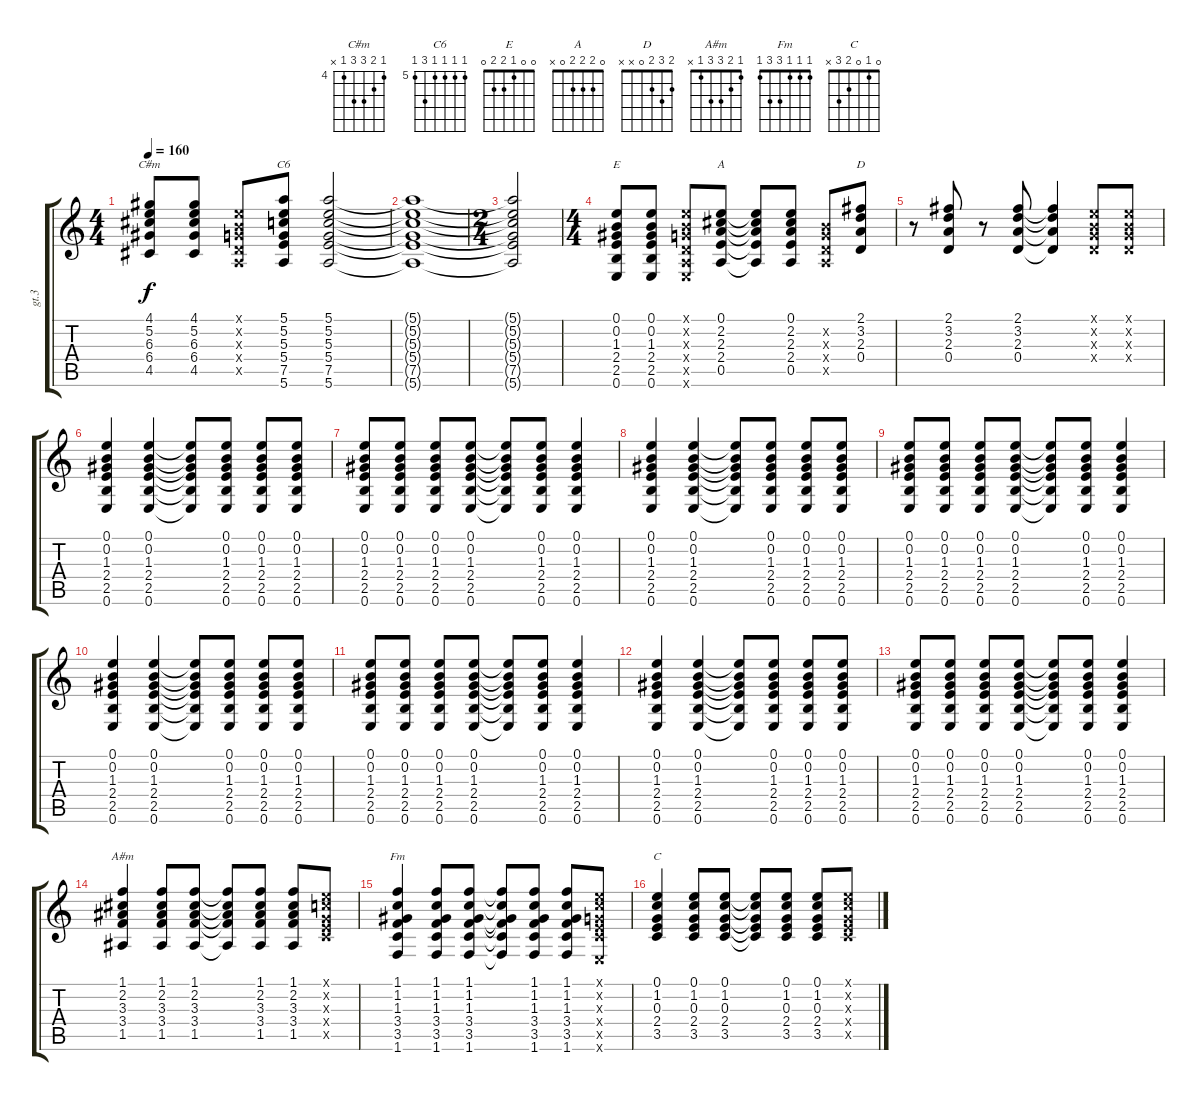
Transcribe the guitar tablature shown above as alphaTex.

\track ("gt.3" "gt.3") {instrument acousticguitarsteel}
\staff {score tabs}
\tuning (E4 B3 G3 D3 A2 E2) {hide}
\chord ("C#m" 4 5 6 6 4 x) {firstfret 4}
\chord ("C6" 5 5 5 5 7 5) {firstfret 5}
\chord ("E" 0 0 1 2 2 0)
\chord ("A" 0 2 2 2 0 x)
\chord ("D" 2 3 2 0 x x)
\chord ("A#m" 1 2 3 3 1 x)
\chord ("Fm" 1 1 1 3 3 1)
\chord ("C" 0 1 0 2 3 x)
\ts (4 4)
\tempo 160
\clef g2
\ks c
(4.1 5.2 6.3 6.4 4.5).8{ch "C#m" dy f} (4.1 5.2 6.3 6.4 4.5).8 (0.1{x} 0.2{x} 0.3{x} 0.4{x} 0.5{x}).8 (5.1 5.2 5.3 5.4 7.5 5.6).8{ch "C6"} (5.1 5.2 5.3 5.4 7.5 5.6).2 |
(5.1{t} 5.2{t} 5.3{t} 5.4{t} 7.5{t} 5.6{t}).1 |
\ts (2 4)
(5.1{t} 5.2{t} 5.3{t} 5.4{t} 7.5{t} 5.6{t}).2 |
\ts (4 4)
(0.1 0.2 1.3 2.4 2.5 0.6).8{ch "E"} (0.1 0.2 1.3 2.4 2.5 0.6).8 (0.1{x} 0.2{x} 0.3{x} 0.4{x} 0.5{x} 0.6{x}).8 (0.1 2.2 2.3 2.4 0.5).8{ch "A"} (0.1{t} 2.2{t} 2.3{t} 2.4{t} 0.5{t}).8 (0.1 2.2 2.3 2.4 0.5).8 (0.2{x} 0.3{x} 0.4{x} 0.5{x}).8 (2.1 3.2 2.3 0.4).8{ch "D"} |
r.8 (2.1 3.2 2.3 0.4).8 r.8 (2.1 3.2 2.3 0.4).8 (2.1{t} 3.2{t} 2.3{t} 0.4{t}).4 (0.1{x} 0.2{x} 0.3{x} 0.4{x}).8 (0.1{x} 0.2{x} 0.3{x} 0.4{x}).8 |
(0.1 0.2 1.3 2.4 2.5 0.6).4 (0.1 0.2 1.3 2.4 2.5 0.6).4 (0.1{t} 0.2{t} 1.3{t} 2.4{t} 2.5{t} 0.6{t}).8 (0.1 0.2 1.3 2.4 2.5 0.6).8 (0.1 0.2 1.3 2.4 2.5 0.6).8 (0.1 0.2 1.3 2.4 2.5 0.6).8 |
(0.1 0.2 1.3 2.4 2.5 0.6).8 (0.1 0.2 1.3 2.4 2.5 0.6).8 (0.1 0.2 1.3 2.4 2.5 0.6).8 (0.1 0.2 1.3 2.4 2.5 0.6).8 (0.1{t} 0.2{t} 1.3{t} 2.4{t} 2.5{t} 0.6{t}).8 (0.1 0.2 1.3 2.4 2.5 0.6).8 (0.1 0.2 1.3 2.4 2.5 0.6).4 |
(0.1 0.2 1.3 2.4 2.5 0.6).4 (0.1 0.2 1.3 2.4 2.5 0.6).4 (0.1{t} 0.2{t} 1.3{t} 2.4{t} 2.5{t} 0.6{t}).8 (0.1 0.2 1.3 2.4 2.5 0.6).8 (0.1 0.2 1.3 2.4 2.5 0.6).8 (0.1 0.2 1.3 2.4 2.5 0.6).8 |
(0.1 0.2 1.3 2.4 2.5 0.6).8 (0.1 0.2 1.3 2.4 2.5 0.6).8 (0.1 0.2 1.3 2.4 2.5 0.6).8 (0.1 0.2 1.3 2.4 2.5 0.6).8 (0.1{t} 0.2{t} 1.3{t} 2.4{t} 2.5{t} 0.6{t}).8 (0.1 0.2 1.3 2.4 2.5 0.6).8 (0.1 0.2 1.3 2.4 2.5 0.6).4 |
(0.1 0.2 1.3 2.4 2.5 0.6).4 (0.1 0.2 1.3 2.4 2.5 0.6).4 (0.1{t} 0.2{t} 1.3{t} 2.4{t} 2.5{t} 0.6{t}).8 (0.1 0.2 1.3 2.4 2.5 0.6).8 (0.1 0.2 1.3 2.4 2.5 0.6).8 (0.1 0.2 1.3 2.4 2.5 0.6).8 |
(0.1 0.2 1.3 2.4 2.5 0.6).8 (0.1 0.2 1.3 2.4 2.5 0.6).8 (0.1 0.2 1.3 2.4 2.5 0.6).8 (0.1 0.2 1.3 2.4 2.5 0.6).8 (0.1{t} 0.2{t} 1.3{t} 2.4{t} 2.5{t} 0.6{t}).8 (0.1 0.2 1.3 2.4 2.5 0.6).8 (0.1 0.2 1.3 2.4 2.5 0.6).4 |
(0.1 0.2 1.3 2.4 2.5 0.6).4 (0.1 0.2 1.3 2.4 2.5 0.6).4 (0.1{t} 0.2{t} 1.3{t} 2.4{t} 2.5{t} 0.6{t}).8 (0.1 0.2 1.3 2.4 2.5 0.6).8 (0.1 0.2 1.3 2.4 2.5 0.6).8 (0.1 0.2 1.3 2.4 2.5 0.6).8 |
(0.1 0.2 1.3 2.4 2.5 0.6).8 (0.1 0.2 1.3 2.4 2.5 0.6).8 (0.1 0.2 1.3 2.4 2.5 0.6).8 (0.1 0.2 1.3 2.4 2.5 0.6).8 (0.1{t} 0.2{t} 1.3{t} 2.4{t} 2.5{t} 0.6{t}).8 (0.1 0.2 1.3 2.4 2.5 0.6).8 (0.1 0.2 1.3 2.4 2.5 0.6).4 |
(1.1 2.2 3.3 3.4 1.5).4{ch "A#m"} (1.1 2.2 3.3 3.4 1.5).8 (1.1 2.2 3.3 3.4 1.5).8 (1.1{t} 2.2{t} 3.3{t} 3.4{t} 1.5{t}).8 (1.1 2.2 3.3 3.4 1.5).8 (1.1 2.2 3.3 3.4 1.5).8 (0.1{x} 1.2{x} 0.3{x} 2.4{x} 3.5{x}).8 |
(1.1 1.2 1.3 3.4 3.5 1.6).4{ch "Fm"} (1.1 1.2 1.3 3.4 3.5 1.6).8 (1.1 1.2 1.3 3.4 3.5 1.6).8 (1.1{t} 1.2{t} 1.3{t} 3.4{t} 3.5{t} 1.6{t}).8 (1.1 1.2 1.3 3.4 3.5 1.6).8 (1.1 1.2 1.3 3.4 3.5 1.6).8 (0.1{x} 1.2{x} 0.3{x} 2.4{x} 3.5{x} 0.6{x}).8 |
(0.1 1.2 0.3 2.4 3.5).4{ch "C"} (0.1 1.2 0.3 2.4 3.5).8 (0.1 1.2 0.3 2.4 3.5).8 (0.1{t} 1.2{t} 0.3{t} 2.4{t} 3.5{t}).8 (0.1 1.2 0.3 2.4 3.5).8 (0.1 1.2 0.3 2.4 3.5).8 (0.1{x} 1.2{x} 0.3{x} 2.4{x} 3.5{x}).8
